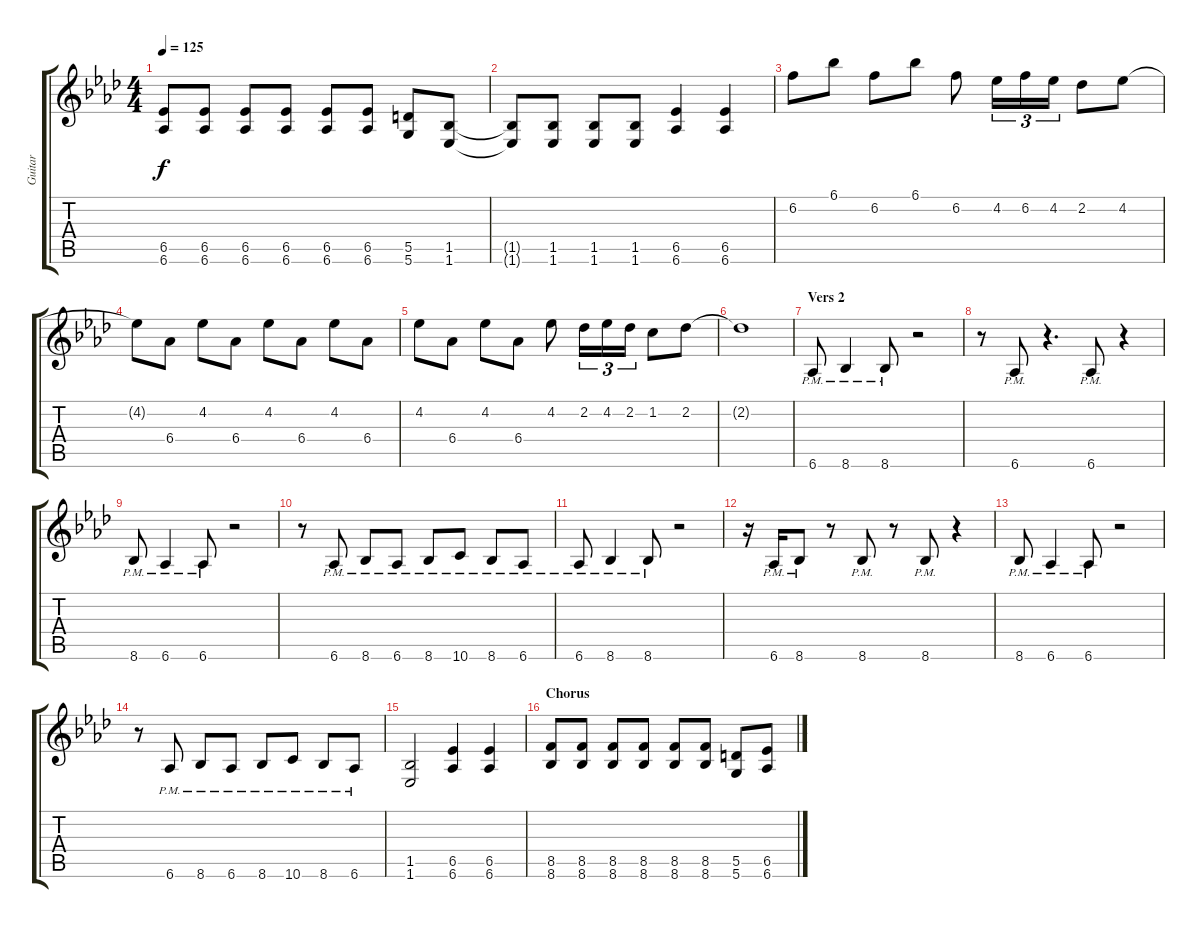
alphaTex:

\track ("Guitar" "Guitar") {instrument distortionguitar}
\staff {score tabs}
\tuning (E4 B3 G3 D3 A2 D2) {hide}
\ts (4 4)
\tempo 125
\clef g2
\ks fminor
(6.5 6.6).8{dy f} (6.5 6.6).8 (6.5 6.6).8 (6.5 6.6).8 (6.5 6.6).8 (6.5 6.6).8 (5.5 5.6).8 (1.5 1.6).8 |
(1.5{t} 1.6{t}).8 (1.5 1.6).8 (1.5 1.6).8 (1.5 1.6).8 (6.5 6.6).4 (6.5 6.6).4 |
6.2.8 6.1.8 6.2.8 6.1.8 6.2.8 4.2.16{tu (3 2)} 6.2.16{tu (3 2)} 4.2.16{tu (3 2)} 2.2.8 4.2.8 |
4.2{t}.8 6.4.8 4.2.8 6.4.8 4.2.8 6.4.8 4.2.8 6.4.8 |
4.2.8 6.4.8 4.2.8 6.4.8 4.2.8 2.2.16{tu (3 2)} 4.2.16{tu (3 2)} 2.2.16{tu (3 2)} 1.2.8 2.2.8 |
2.2{t}.1{volume 0} |
\section ("" "Vers 2")
6.6{pm}.8{volume 13} 8.6{pm}.4 8.6{pm}.8 r.2 |
r.8 6.6{pm}.8 r.4{d} 6.6{pm}.8 r.4 |
8.6{pm}.8 6.6{pm}.4 6.6{pm}.8 r.2 |
r.8 6.6{pm}.8 8.6{pm}.8 6.6{pm}.8 8.6{pm}.8 10.6{pm}.8 8.6{pm}.8 6.6{pm}.8 |
6.6{pm}.8 8.6{pm}.4 8.6{pm}.8 r.2 |
r.16 6.6{pm}.16 8.6{pm}.8 r.8 8.6{pm}.8 r.8 8.6{pm}.8 r.4 |
8.6{pm}.8 6.6{pm}.4 6.6{pm}.8 r.2 |
r.8 6.6{pm}.8 8.6{pm}.8 6.6{pm}.8 8.6{pm}.8 10.6{pm}.8 8.6{pm}.8 6.6{pm}.8 |
(1.5 1.6).2 (6.5 6.6).4 (6.5 6.6).4 |
\section ("" "Chorus")
(8.5 8.6).8 (8.5 8.6).8 (8.5 8.6).8 (8.5 8.6).8 (8.5 8.6).8 (8.5 8.6).8 (5.5 5.6).8 (6.5 6.6).8
